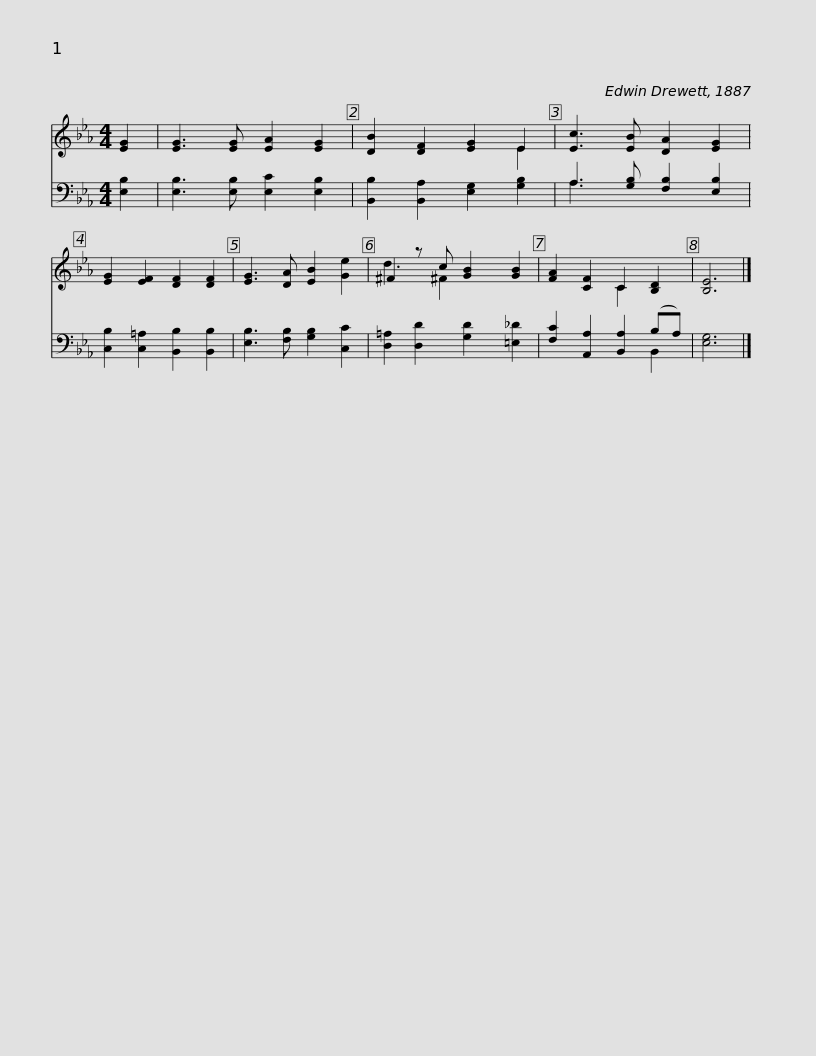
X:1
%%score ( 1 2 ) ( 3 4 )
L:1/8
M:4/4
I:linebreak $
K:Eb
V:1 treble
V:2 treble
V:3 bass
V:4 bass
V:1
 [EG]2 | [EG]3 [EG] [EA]2 [EG]2 | [DB]2 [DF]2 [EG]2 E2 | [Ec]3 [EB] [DA]2 [EG]2 | [EG]2 [EF]2 [DF]2 [DF]2 | %5
 [EG]3 [DA] [EB]2 [Ge]2 |$ ^F2 z c [GB]2 [GB]2 | [FA]2 [CF]2 C2 [B,D]2 | [B,E]6 |] %9
V:2
 x2 | x8 | x6 E2 | x8 | x8 | %5
 x8 |$ d3 ^F2 x3 | x4 C2 x2 | x6 |] %9
V:3
 [E,B,]2 | [E,B,]3 [E,B,] [E,C]2 [E,B,]2 | [B,,B,]2 [B,,A,]2 [E,G,]2 [G,B,]2 | A,3 [G,B,] [F,B,]2 [E,B,]2 | [C,B,]2 [C,=A,]2 [B,,B,]2 [B,,B,]2 | %5
 [E,B,]3 [F,B,] [G,B,]2 [C,C]2 |$ [D,=A,]2 [D,D]2 [G,D]2 [=E,_D]2 | [F,C]2 [A,,A,]2 [B,,A,]2 (B,A,) | [E,G,]6 |] %9
V:4
 x2 | x8 | x8 | A,3 x5 | x8 | %5
 x8 |$ x8 | x6 B,,2 | x6 |] %9
